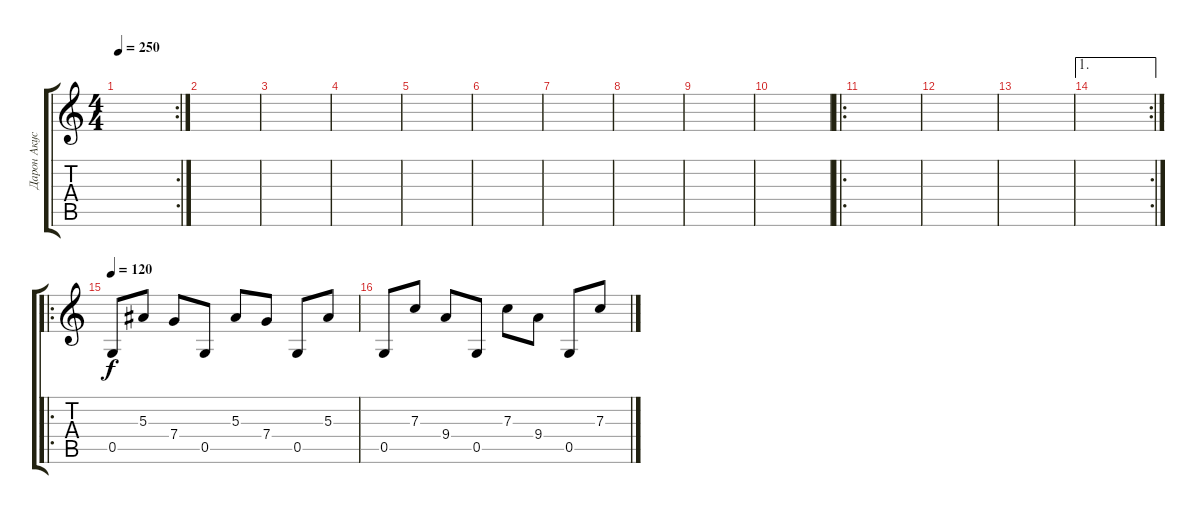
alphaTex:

\track ("Дарон Акустика" "Дарон Акус") {instrument electricguitarclean}
\staff {score tabs}
\tuning (D4 A3 F3 C3 G2 C2) {hide}
\rc 2
\ts (4 4)
\tempo 250
\clef g2
\ks c
|
|
|
|
|
|
|
|
|
|
\ro
|
|
|
\ae 1
\rc 2
|
\ro
\tempo 120
0.5.8 5.3.8 7.4.8 0.5.8 5.3.8 7.4.8 0.5.8 5.3.8 |
0.5.8 7.3.8 9.4.8 0.5.8 7.3.8 9.4.8 0.5.8 7.3.8
